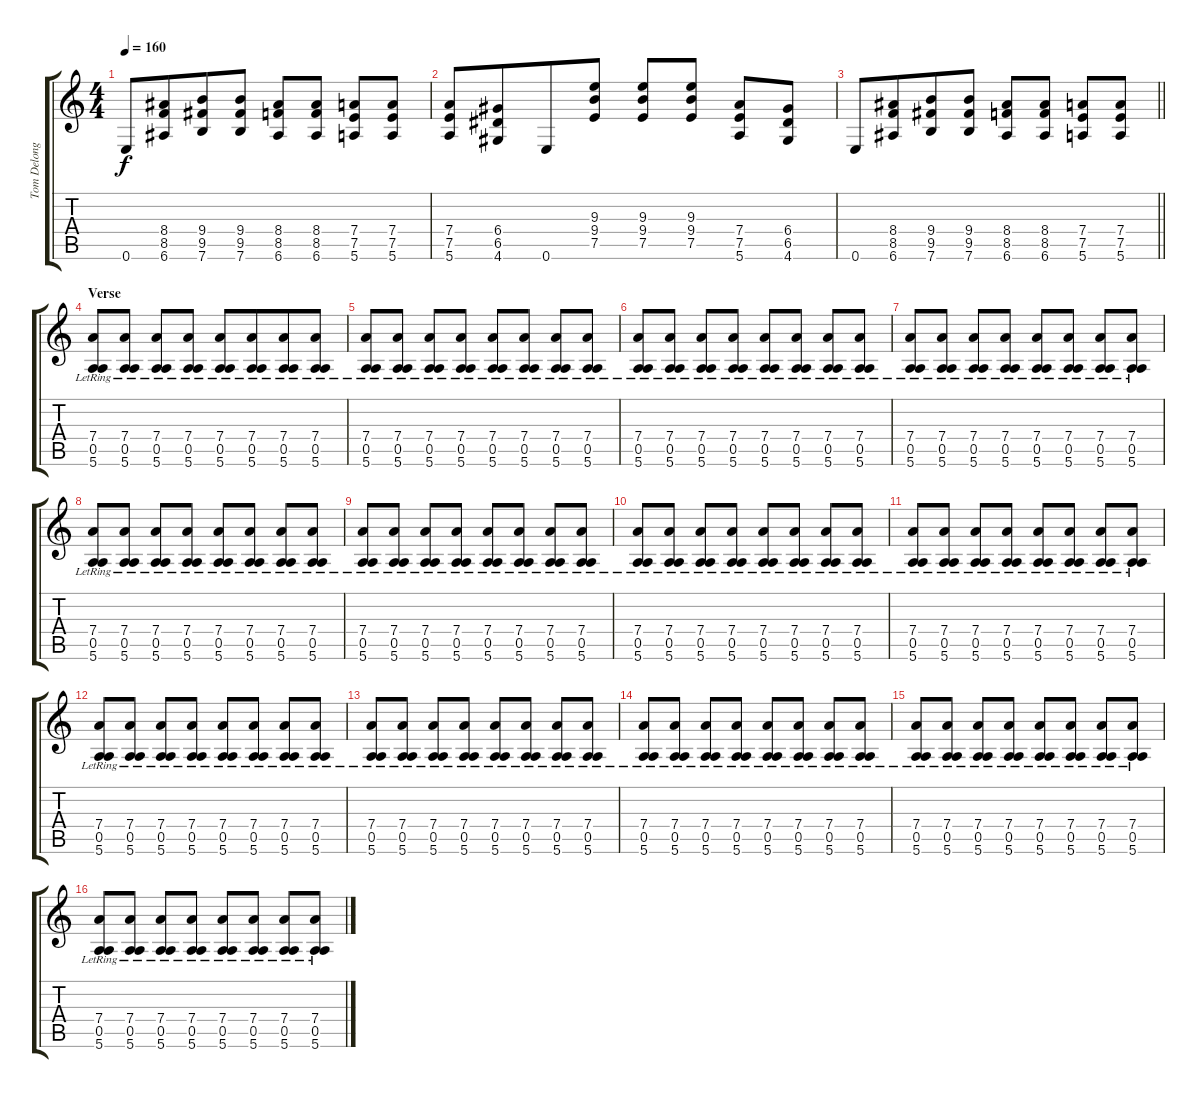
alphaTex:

\track ("Tom Delonge Distorted Guitar Right Ear" "Tom Delong") {instrument overdrivenguitar}
\staff {score tabs}
\tuning (E4 B3 G3 D3 A2 E2) {hide}
\ts (4 4)
\tempo 160
\clef g2
\ks c
0.6.8{dy f beam merge} (8.4 8.5 6.6).8{beam merge} (9.4 9.5 7.6).8{beam merge} (9.4 9.5 7.6).8 (8.4 8.5 6.6).8 (8.4 8.5 6.6).8 (7.4 7.5 5.6).8{beam merge} (7.4 7.5 5.6).8 |
(7.4 7.5 5.6).8 (6.4 6.5 4.6).8{beam merge} 0.6.8 (9.3 9.4 7.5).8 (9.3 9.4 7.5).8{beam merge} (9.3 9.4 7.5).8 (7.4 7.5 5.6).8{beam merge} (6.4 6.5 4.6).8 |
\barLineRight lightlight
0.6.8{beam merge} (8.4 8.5 6.6).8{beam merge} (9.4 9.5 7.6).8{beam merge} (9.4 9.5 7.6).8 (8.4 8.5 6.6).8 (8.4 8.5 6.6).8 (7.4 7.5 5.6).8{beam merge} (7.4 7.5 5.6).8 |
\section ("" "Verse")
(7.4{lr} 0.5{lr} 5.6{lr}).8 (7.4{lr} 0.5{lr} 5.6{lr}).8 (7.4{lr} 0.5{lr} 5.6{lr}).8{beam merge} (7.4{lr} 0.5{lr} 5.6{lr}).8 (7.4{lr} 0.5{lr} 5.6{lr}).8 (7.4{lr} 0.5{lr} 5.6{lr}).8{beam merge} (7.4{lr} 0.5{lr} 5.6{lr}).8 (7.4{lr} 0.5{lr} 5.6{lr}).8 |
(7.4{lr} 0.5{lr} 5.6{lr}).8 (7.4{lr} 0.5{lr} 5.6{lr}).8 (7.4{lr} 0.5{lr} 5.6{lr}).8{beam merge} (7.4{lr} 0.5{lr} 5.6{lr}).8 (7.4{lr} 0.5{lr} 5.6{lr}).8 (7.4{lr} 0.5{lr} 5.6{lr}).8 (7.4{lr} 0.5{lr} 5.6{lr}).8 (7.4{lr} 0.5{lr} 5.6{lr}).8 |
(7.4{lr} 0.5{lr} 5.6{lr}).8 (7.4{lr} 0.5{lr} 5.6{lr}).8 (7.4{lr} 0.5{lr} 5.6{lr}).8{beam merge} (7.4{lr} 0.5{lr} 5.6{lr}).8 (7.4{lr} 0.5{lr} 5.6{lr}).8 (7.4{lr} 0.5{lr} 5.6{lr}).8 (7.4{lr} 0.5{lr} 5.6{lr}).8 (7.4{lr} 0.5{lr} 5.6{lr}).8 |
(7.4{lr} 0.5{lr} 5.6{lr}).8 (7.4{lr} 0.5{lr} 5.6{lr}).8 (7.4{lr} 0.5{lr} 5.6{lr}).8{beam merge} (7.4{lr} 0.5{lr} 5.6{lr}).8 (7.4{lr} 0.5{lr} 5.6{lr}).8 (7.4{lr} 0.5{lr} 5.6{lr}).8 (7.4{lr} 0.5{lr} 5.6{lr}).8 (7.4{lr} 0.5{lr} 5.6{lr}).8 |
(7.4{lr} 0.5{lr} 5.6{lr}).8 (7.4{lr} 0.5{lr} 5.6{lr}).8 (7.4{lr} 0.5{lr} 5.6{lr}).8{beam merge} (7.4{lr} 0.5{lr} 5.6{lr}).8 (7.4{lr} 0.5{lr} 5.6{lr}).8 (7.4{lr} 0.5{lr} 5.6{lr}).8 (7.4{lr} 0.5{lr} 5.6{lr}).8 (7.4{lr} 0.5{lr} 5.6{lr}).8 |
(7.4{lr} 0.5{lr} 5.6{lr}).8 (7.4{lr} 0.5{lr} 5.6{lr}).8 (7.4{lr} 0.5{lr} 5.6{lr}).8{beam merge} (7.4{lr} 0.5{lr} 5.6{lr}).8 (7.4{lr} 0.5{lr} 5.6{lr}).8 (7.4{lr} 0.5{lr} 5.6{lr}).8 (7.4{lr} 0.5{lr} 5.6{lr}).8 (7.4{lr} 0.5{lr} 5.6{lr}).8 |
(7.4{lr} 0.5{lr} 5.6{lr}).8 (7.4{lr} 0.5{lr} 5.6{lr}).8 (7.4{lr} 0.5{lr} 5.6{lr}).8{beam merge} (7.4{lr} 0.5{lr} 5.6{lr}).8 (7.4{lr} 0.5{lr} 5.6{lr}).8 (7.4{lr} 0.5{lr} 5.6{lr}).8 (7.4{lr} 0.5{lr} 5.6{lr}).8 (7.4{lr} 0.5{lr} 5.6{lr}).8 |
(7.4{lr} 0.5{lr} 5.6{lr}).8 (7.4{lr} 0.5{lr} 5.6{lr}).8 (7.4{lr} 0.5{lr} 5.6{lr}).8{beam merge} (7.4{lr} 0.5{lr} 5.6{lr}).8 (7.4{lr} 0.5{lr} 5.6{lr}).8 (7.4{lr} 0.5{lr} 5.6{lr}).8 (7.4{lr} 0.5{lr} 5.6{lr}).8 (7.4{lr} 0.5{lr} 5.6{lr}).8 |
(7.4{lr} 0.5{lr} 5.6{lr}).8 (7.4{lr} 0.5{lr} 5.6{lr}).8 (7.4{lr} 0.5{lr} 5.6{lr}).8{beam merge} (7.4{lr} 0.5{lr} 5.6{lr}).8 (7.4{lr} 0.5{lr} 5.6{lr}).8 (7.4{lr} 0.5{lr} 5.6{lr}).8 (7.4{lr} 0.5{lr} 5.6{lr}).8 (7.4{lr} 0.5{lr} 5.6{lr}).8 |
(7.4{lr} 0.5{lr} 5.6{lr}).8 (7.4{lr} 0.5{lr} 5.6{lr}).8 (7.4{lr} 0.5{lr} 5.6{lr}).8{beam merge} (7.4{lr} 0.5{lr} 5.6{lr}).8 (7.4{lr} 0.5{lr} 5.6{lr}).8 (7.4{lr} 0.5{lr} 5.6{lr}).8 (7.4{lr} 0.5{lr} 5.6{lr}).8 (7.4{lr} 0.5{lr} 5.6{lr}).8 |
(7.4{lr} 0.5{lr} 5.6{lr}).8 (7.4{lr} 0.5{lr} 5.6{lr}).8 (7.4{lr} 0.5{lr} 5.6{lr}).8{beam merge} (7.4{lr} 0.5{lr} 5.6{lr}).8 (7.4{lr} 0.5{lr} 5.6{lr}).8 (7.4{lr} 0.5{lr} 5.6{lr}).8 (7.4{lr} 0.5{lr} 5.6{lr}).8 (7.4{lr} 0.5{lr} 5.6{lr}).8 |
(7.4{lr} 0.5{lr} 5.6{lr}).8 (7.4{lr} 0.5{lr} 5.6{lr}).8 (7.4{lr} 0.5{lr} 5.6{lr}).8{beam merge} (7.4{lr} 0.5{lr} 5.6{lr}).8 (7.4{lr} 0.5{lr} 5.6{lr}).8 (7.4{lr} 0.5{lr} 5.6{lr}).8 (7.4{lr} 0.5{lr} 5.6{lr}).8 (7.4{lr} 0.5{lr} 5.6{lr}).8 |
(7.4{lr} 0.5{lr} 5.6{lr}).8 (7.4{lr} 0.5{lr} 5.6{lr}).8 (7.4{lr} 0.5{lr} 5.6{lr}).8{beam merge} (7.4{lr} 0.5{lr} 5.6{lr}).8 (7.4{lr} 0.5{lr} 5.6{lr}).8 (7.4{lr} 0.5{lr} 5.6{lr}).8 (7.4{lr} 0.5{lr} 5.6{lr}).8 (7.4{lr} 0.5{lr} 5.6{lr}).8
